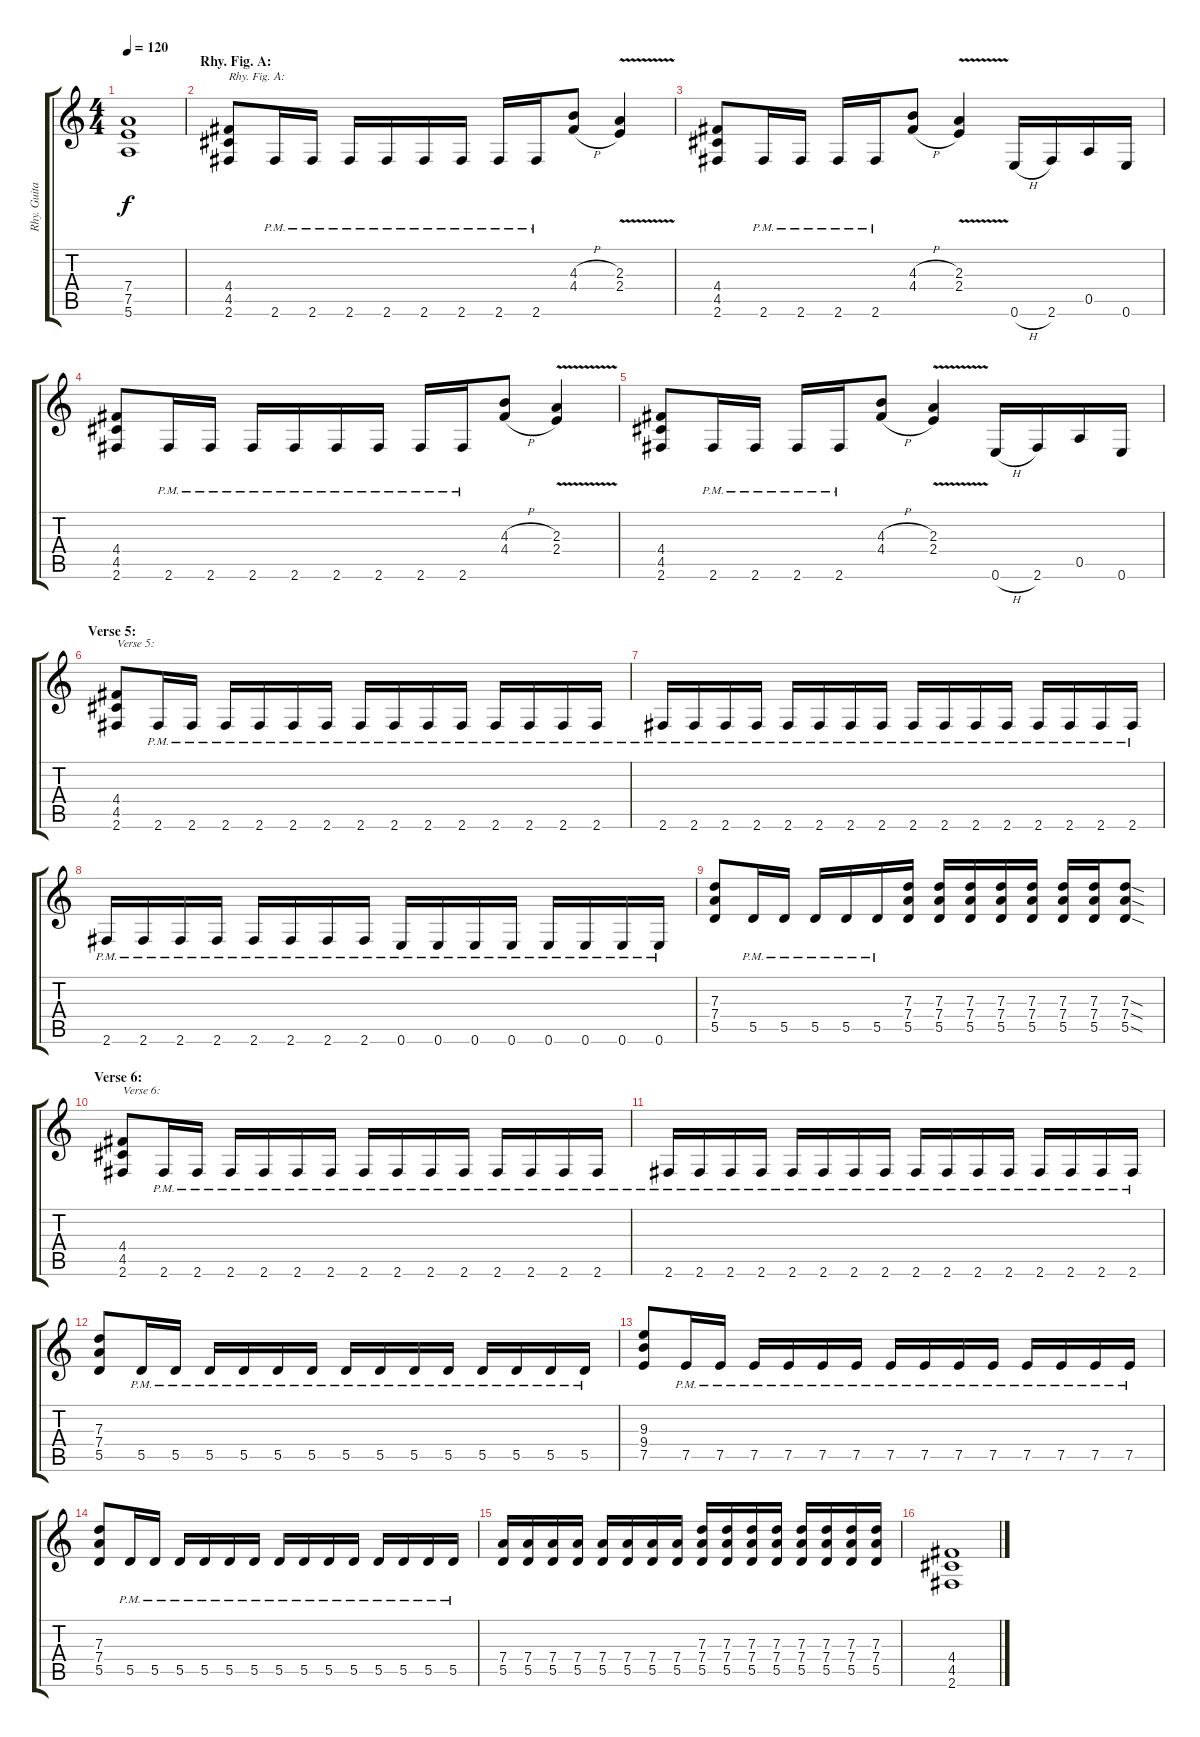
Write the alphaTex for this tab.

\track ("Rhy. Guitar 1" "Rhy. Guita") {instrument distortionguitar}
\staff {score tabs}
\tuning (E4 B3 G3 D3 A2 E2) {hide}
\ts (4 4)
\tempo 120
\clef g2
\ks c
(7.4{t} 7.5{t} 5.6{t}).1{dy f} |
\section ("" "Rhy. Fig. A:")
(4.4 4.5 2.6).8{txt "Rhy. Fig. A:"} 2.6{pm}.16 2.6{pm}.16 2.6{pm}.16 2.6{pm}.16 2.6{pm}.16 2.6{pm}.16 2.6{pm}.16 2.6{pm}.16 (4.3{h} 4.4{h}).8 (2.3{v} 2.4).4 |
(4.4 4.5 2.6).8 2.6{pm}.16 2.6{pm}.16 2.6{pm}.16 2.6{pm}.16 (4.3{h} 4.4{h}).8 (2.3{v} 2.4).4 0.6{h}.16 2.6.16 0.5.16 0.6.16 |
(4.4 4.5 2.6).8 2.6{pm}.16 2.6{pm}.16 2.6{pm}.16 2.6{pm}.16 2.6{pm}.16 2.6{pm}.16 2.6{pm}.16 2.6{pm}.16 (4.3{h} 4.4{h}).8 (2.3{v} 2.4).4 |
(4.4 4.5 2.6).8 2.6{pm}.16 2.6{pm}.16 2.6{pm}.16 2.6{pm}.16 (4.3{h} 4.4{h}).8 (2.3{v} 2.4).4 0.6{h}.16 2.6.16 0.5.16 0.6.16 |
\section ("" "Verse 5:")
(4.4 4.5 2.6).8{txt "Verse 5:"} 2.6{pm}.16 2.6{pm}.16 2.6{pm}.16 2.6{pm}.16 2.6{pm}.16 2.6{pm}.16 2.6{pm}.16 2.6{pm}.16 2.6{pm}.16 2.6{pm}.16 2.6{pm}.16 2.6{pm}.16 2.6{pm}.16 2.6{pm}.16 |
2.6{pm}.16 2.6{pm}.16 2.6{pm}.16 2.6{pm}.16 2.6{pm}.16 2.6{pm}.16 2.6{pm}.16 2.6{pm}.16 2.6{pm}.16 2.6{pm}.16 2.6{pm}.16 2.6{pm}.16 2.6{pm}.16 2.6{pm}.16 2.6{pm}.16 2.6{pm}.16 |
2.6{pm}.16 2.6{pm}.16 2.6{pm}.16 2.6{pm}.16 2.6{pm}.16 2.6{pm}.16 2.6{pm}.16 2.6{pm}.16 0.6{pm}.16 0.6{pm}.16 0.6{pm}.16 0.6{pm}.16 0.6{pm}.16 0.6{pm}.16 0.6{pm}.16 0.6{pm}.16 |
(7.3 7.4 5.5).8 5.5{pm}.16 5.5{pm}.16 5.5{pm}.16 5.5{pm}.16 5.5{pm}.16 (7.3 7.4 5.5).16 (7.3 7.4 5.5).16 (7.3 7.4 5.5).16 (7.3 7.4 5.5).16 (7.3 7.4 5.5).16 (7.3 7.4 5.5).16 (7.3 7.4 5.5).16 (7.3{sod} 7.4{sod} 5.5{sod}).8 |
\section ("" "Verse 6:")
(4.4 4.5 2.6).8{txt "Verse 6:"} 2.6{pm}.16 2.6{pm}.16 2.6{pm}.16 2.6{pm}.16 2.6{pm}.16 2.6{pm}.16 2.6{pm}.16 2.6{pm}.16 2.6{pm}.16 2.6{pm}.16 2.6{pm}.16 2.6{pm}.16 2.6{pm}.16 2.6{pm}.16 |
2.6{pm}.16 2.6{pm}.16 2.6{pm}.16 2.6{pm}.16 2.6{pm}.16 2.6{pm}.16 2.6{pm}.16 2.6{pm}.16 2.6{pm}.16 2.6{pm}.16 2.6{pm}.16 2.6{pm}.16 2.6{pm}.16 2.6{pm}.16 2.6{pm}.16 2.6{pm}.16 |
(7.3 7.4 5.5).8 5.5{pm}.16 5.5{pm}.16 5.5{pm}.16 5.5{pm}.16 5.5{pm}.16 5.5{pm}.16 5.5{pm}.16 5.5{pm}.16 5.5{pm}.16 5.5{pm}.16 5.5{pm}.16 5.5{pm}.16 5.5{pm}.16 5.5{pm}.16 |
(9.3 9.4 7.5).8 7.5{pm}.16 7.5{pm}.16 7.5{pm}.16 7.5{pm}.16 7.5{pm}.16 7.5{pm}.16 7.5{pm}.16 7.5{pm}.16 7.5{pm}.16 7.5{pm}.16 7.5{pm}.16 7.5{pm}.16 7.5{pm}.16 7.5{pm}.16 |
(7.3 7.4 5.5).8 5.5{pm}.16 5.5{pm}.16 5.5{pm}.16 5.5{pm}.16 5.5{pm}.16 5.5{pm}.16 5.5{pm}.16 5.5{pm}.16 5.5{pm}.16 5.5{pm}.16 5.5{pm}.16 5.5{pm}.16 5.5{pm}.16 5.5{pm}.16 |
(7.4 5.5).16 (7.4 5.5).16 (7.4 5.5).16 (7.4 5.5).16 (7.4 5.5).16 (7.4 5.5).16 (7.4 5.5).16 (7.4 5.5).16 (7.3 7.4 5.5).16 (7.3 7.4 5.5).16 (7.3 7.4 5.5).16 (7.3 7.4 5.5).16 (7.3 7.4 5.5).16 (7.3 7.4 5.5).16 (7.3 7.4 5.5).16 (7.3 7.4 5.5).16 |
(4.4 4.5 2.6).1
